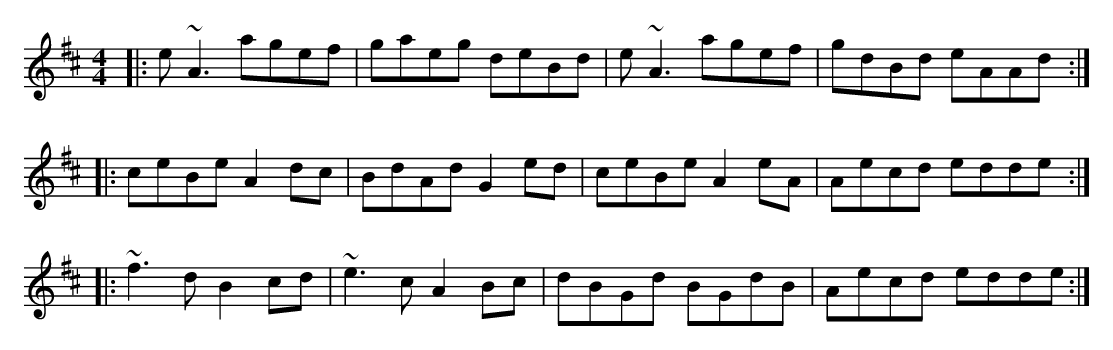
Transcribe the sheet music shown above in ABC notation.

X:1
M:4/4
K:Amix
|:e~A3 agef|gaeg deBd|e~A3 agef|gdBd eAAd:|
|:ceBe A2dc|BdAd G2ed|ceBe A2eA|Aecd edde:|
|:~f3d B2cd|~e3c A2Bc|dBGd BGdB|Aecd edde:|
